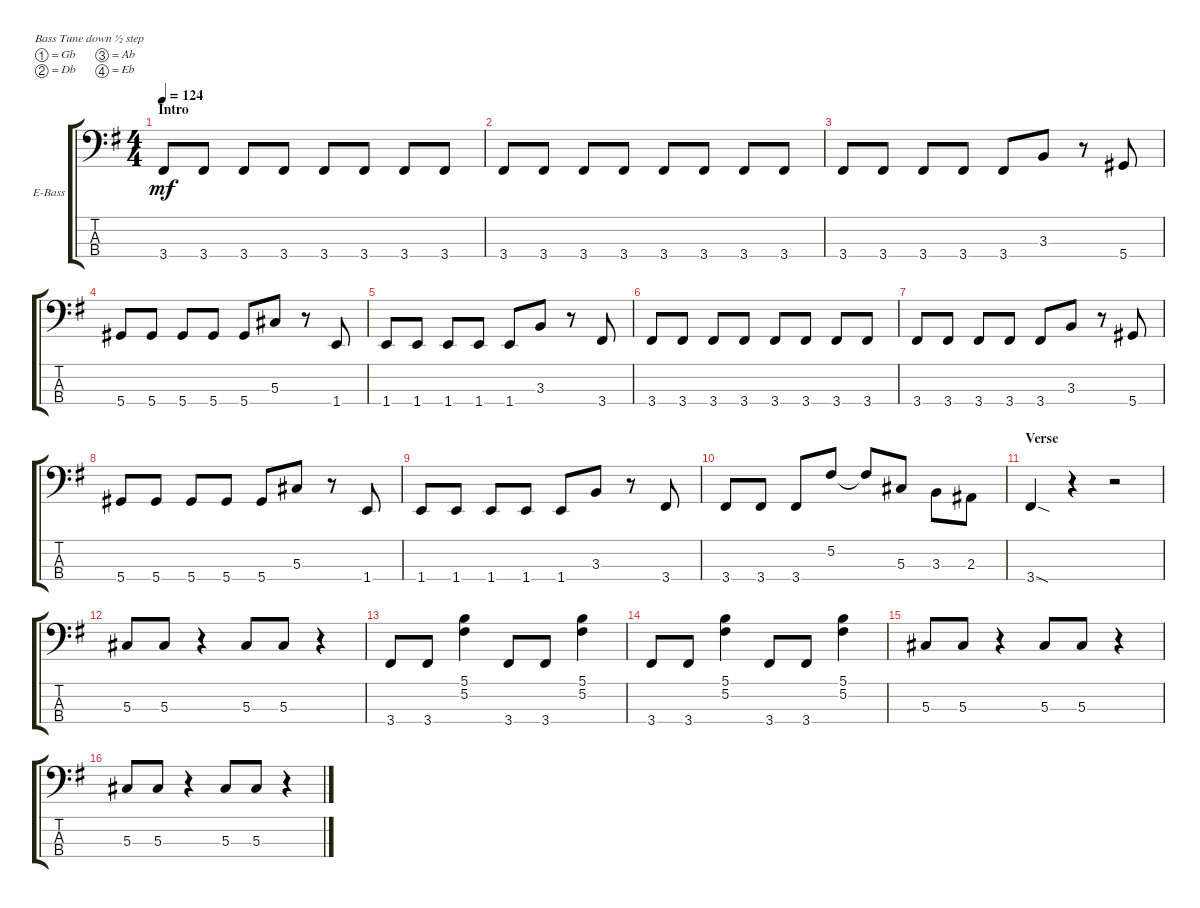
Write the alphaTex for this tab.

\defaultSystemsLayout 4
\bracketExtendMode groupsimilarinstruments
\firstSystemTrackNameOrientation horizontal
\otherSystemsTrackNameOrientation horizontal
\track ("GENE SIMMONS" "E-Bass") {instrument electricbassfinger}
\staff {score tabs}
\tuning (Gb2 Db2 Ab1 Eb1)
\ts (4 4)
\section ("" "Intro")
\tempo 124
\clef f4
\scale
0.511811
\ks g
3.4.8{dy mf instrument electricbassfinger} 3.4.8 3.4.8 3.4.8 3.4.8 3.4.8 3.4.8 3.4.8 |
\scale
0.244094 3.4.8 3.4.8 3.4.8 3.4.8 3.4.8 3.4.8 3.4.8 3.4.8 |
\scale
0.244094 3.4.8 3.4.8 3.4.8 3.4.8 3.4.8 3.3.8 r.8 5.4.8 |
\scale
0.333333 5.4.8 5.4.8 5.4.8 5.4.8 5.4.8 5.3.8 r.8 1.4.8 |
\scale
0.333333 1.4.8 1.4.8 1.4.8 1.4.8 1.4.8 3.3.8 r.8 3.4.8 |
\scale
0.333333 3.4.8 3.4.8 3.4.8 3.4.8 3.4.8 3.4.8 3.4.8 3.4.8 |
\scale
0.333333 3.4.8 3.4.8 3.4.8 3.4.8 3.4.8 3.3.8 r.8 5.4.8 |
\scale
0.333333 5.4.8 5.4.8 5.4.8 5.4.8 5.4.8 5.3.8 r.8 1.4.8 |
\scale
0.333333 1.4.8 1.4.8 1.4.8 1.4.8 1.4.8 3.3.8 r.8 3.4.8 |
\scale
0.333333 3.4.8 3.4.8 3.4.8 5.2.8 5.2{t}.8 5.3.8 3.3.8{beam invert} 2.3.8 |
\section ("" "Verse")
\scale
0.333333 3.4{sod}.4 r.4 r.2 |
\scale
0.333333 5.3.8 5.3.8 r.4 5.3.8 5.3.8 r.4 |
\scale
0.333333 3.4.8 3.4.8 (5.2 5.1).4 3.4.8 3.4.8 (5.2 5.1).4 |
\scale
0.333333 3.4.8 3.4.8 (5.2 5.1).4 3.4.8 3.4.8 (5.2 5.1).4 |
\scale
0.333333 5.3.8 5.3.8 r.4 5.3.8 5.3.8 r.4 |
\scale
0.333333 5.3.8 5.3.8 r.4 5.3.8 5.3.8 r.4
